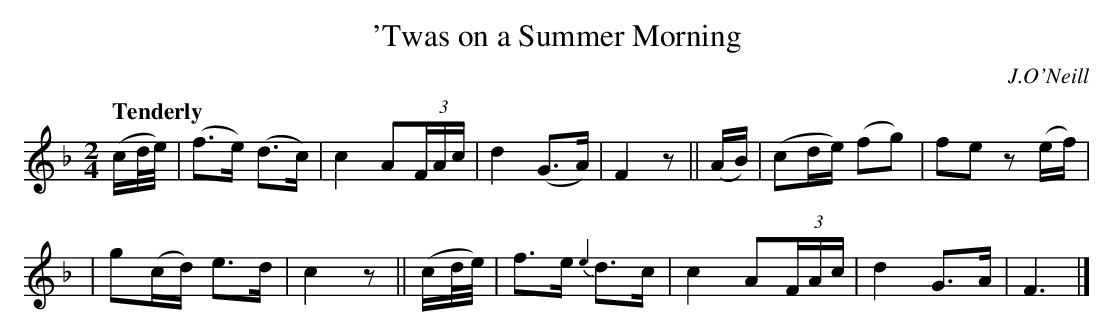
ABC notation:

X:1
T: 'Twas on a Summer Morning
O: J.O'Neill
Q: "Tenderly"
M: 2/4
L: 1/8
K: F
(c/d/4e/4) | (f>e) (d>c) | c2 A(3F/A/c/ | d2 (G>A) | F2 z || (A/B/) | (cd/e/) (fg) | fe z (e/f/) |
| g(c/d/) e>d | c2 z || (c/d/4e/4) | f>e {e2}d>c | c2 A(3F/A/c/ | d2 G>A | F3 |]
